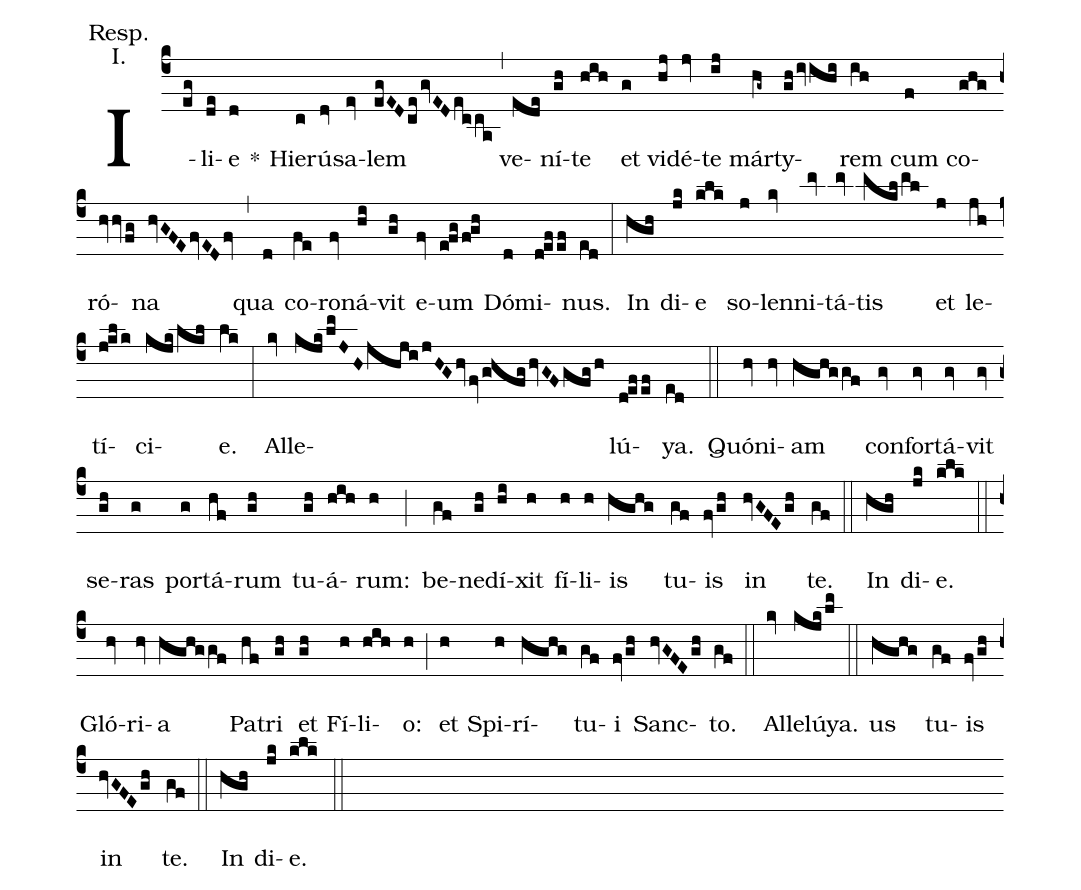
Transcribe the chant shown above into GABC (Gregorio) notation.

annotation: Resp.;
annotation: I.;
%%
(c4)
I(eg)li(de)e(d) *() Hie(c)rú(dv)sa(ev)lem(egEDcegvEDecca) (,)
ve(ede)ní(gh)te(hih) et(g) vi(hj)dé(jv)te(ij) már(hg~)ty(ghivihi)rem(ih) cum(f) co(ghg)ró(hvhvfg)na(hvGFEfvEDfv) (,)
qua(d) co(fe)ro(fv)ná(hi)vit(gh) e(fv)um(efgfgh) Dó(d)mi(defef)nus.(ed) (:)
In(hgh) di(jk)e(klk) so(j)len(kv)ni(mv)tá(mv)tis(mklml) et(j) le(jh)tí(jklk)ci(kjklkl)e.(lk) (:)
Al(kv)le(kjklmJHjhjijHGhvfvghfghvGFgfgh)lú(defef)ya.(ed) (::)

Quó(hv)ni(hv)am(hghggf) con(gv)for(gv)tá(gv)vit(gv) se(gh)ras(g) por(g)tá(hf)rum(gh) tu(gh)á(hih)rum:(h) (;)
be(gf)ne(gh)dí(hi)xit(h) fí(h)li(h)is(hghg) tu(gf)is(fvgh) in(hvGFEgh) te.(gf) (::)

In(hgh) di(jk)e.(klk) (::)

Gló(hv)ri(hv)a(hghggf) Pa(hf)tri(gh) et(gh) Fí(h)li(hih)o:(h) (;)
et(h) Spi(h)rí(hghg)tu(gf)i(fvgh) Sanc(hvGFEgh)to.(gf) (::)

Al(kv)lelúya.(kjklm) (::)

us(hghg) tu(gf)is(fvgh) in(hvGFEgh) te.(gf) (::)

In(hgh) di(jk)e.(klk) (::)
